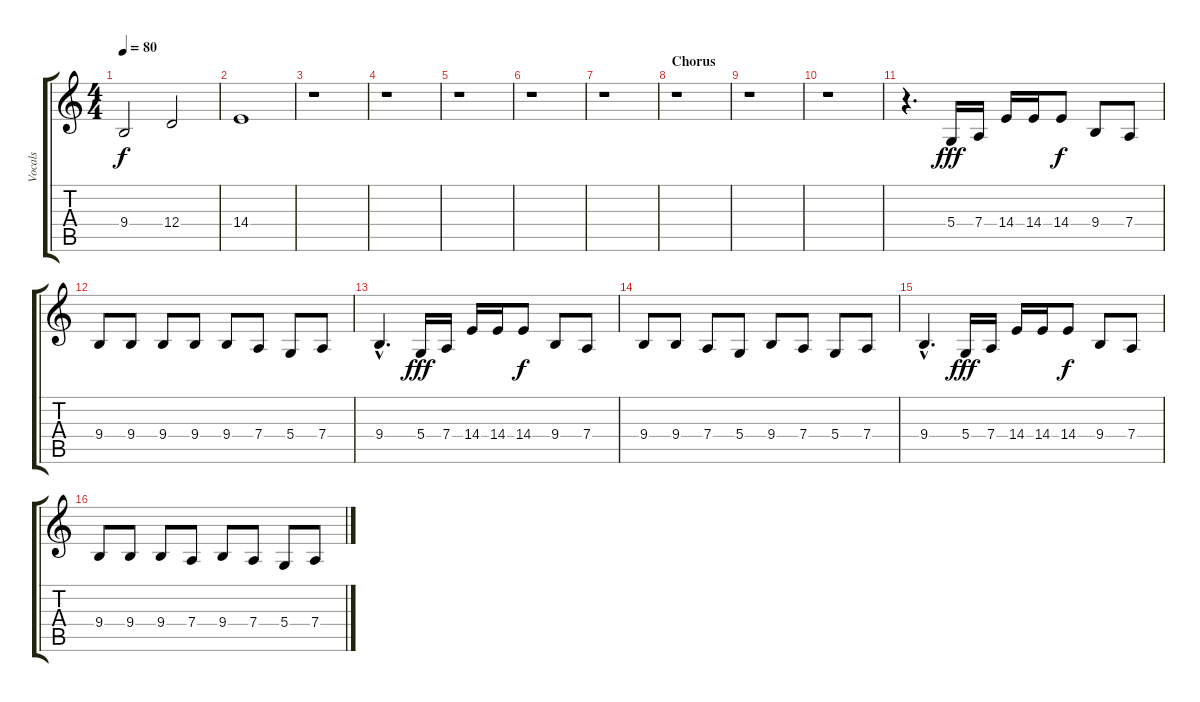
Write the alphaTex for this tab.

\track ("Vocals" "Vocals") {instrument trumpet}
\staff {score tabs}
\tuning (E4 B3 G3 D3 A2 E2) {hide}
\ts (4 4)
\tempo 80
\clef g2
\ks c
9.4.2{dy f} 12.4.2 |
14.4.1 |
r.1 |
r.1 |
r.1 |
r.1 |
r.1 |
\section ("" "Chorus")
r.1 |
r.1 |
r.1 |
r.4{d} 5.4.16{dy fff} 7.4.16 14.4.16 14.4.16 14.4.8{dy f} 9.4.8 7.4.8 |
9.4.8 9.4.8 9.4.8 9.4.8 9.4.8 7.4.8 5.4.8 7.4.8 |
9.4{hac}.4{d} 5.4.16{dy fff} 7.4.16 14.4.16 14.4.16 14.4.8{dy f} 9.4.8 7.4.8 |
9.4.8 9.4.8 7.4.8 5.4.8 9.4.8 7.4.8 5.4.8 7.4.8 |
9.4{hac}.4{d} 5.4.16{dy fff} 7.4.16 14.4.16 14.4.16 14.4.8{dy f} 9.4.8 7.4.8 |
9.4.8 9.4.8 9.4.8 7.4.8 9.4.8 7.4.8 5.4.8 7.4.8
